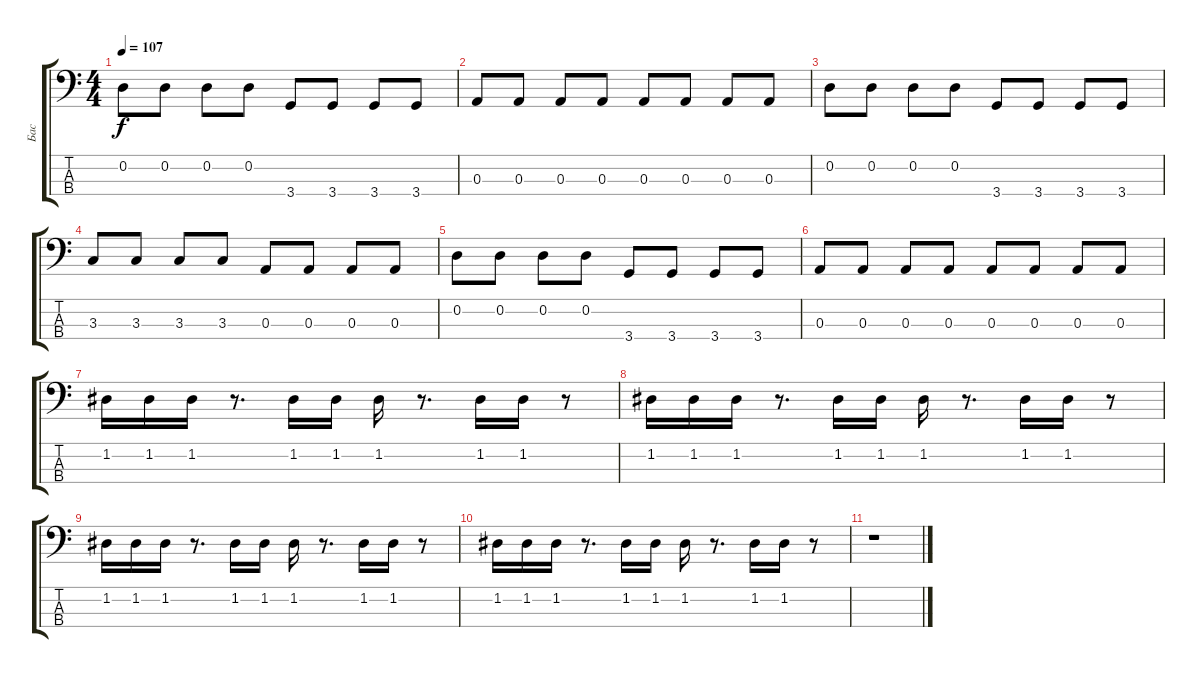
\track ("Бас" "Бас") {instrument electricbassfinger}
\staff {score tabs}
\tuning (G2 D2 A1 E1) {hide}
\ts (4 4)
\tempo 107
\clef f4
\ks c
0.2.8{dy f} 0.2.8 0.2.8 0.2.8 3.4.8 3.4.8 3.4.8 3.4.8 |
0.3.8 0.3.8 0.3.8 0.3.8 0.3.8 0.3.8 0.3.8 0.3.8 |
0.2.8 0.2.8 0.2.8 0.2.8 3.4.8 3.4.8 3.4.8 3.4.8 |
3.3.8 3.3.8 3.3.8 3.3.8 0.3.8 0.3.8 0.3.8 0.3.8 |
0.2.8 0.2.8 0.2.8 0.2.8 3.4.8 3.4.8 3.4.8 3.4.8 |
0.3.8 0.3.8 0.3.8 0.3.8 0.3.8 0.3.8 0.3.8 0.3.8 |
1.2.16 1.2.16 1.2.16 r.8{d} 1.2.16 1.2.16 1.2.16 r.8{d} 1.2.16 1.2.16 r.8 |
1.2.16 1.2.16 1.2.16 r.8{d} 1.2.16 1.2.16 1.2.16 r.8{d} 1.2.16 1.2.16 r.8 |
1.2.16 1.2.16 1.2.16 r.8{d} 1.2.16 1.2.16 1.2.16 r.8{d} 1.2.16 1.2.16 r.8 |
1.2.16 1.2.16 1.2.16 r.8{d} 1.2.16 1.2.16 1.2.16 r.8{d} 1.2.16 1.2.16 r.8 |
r.1
